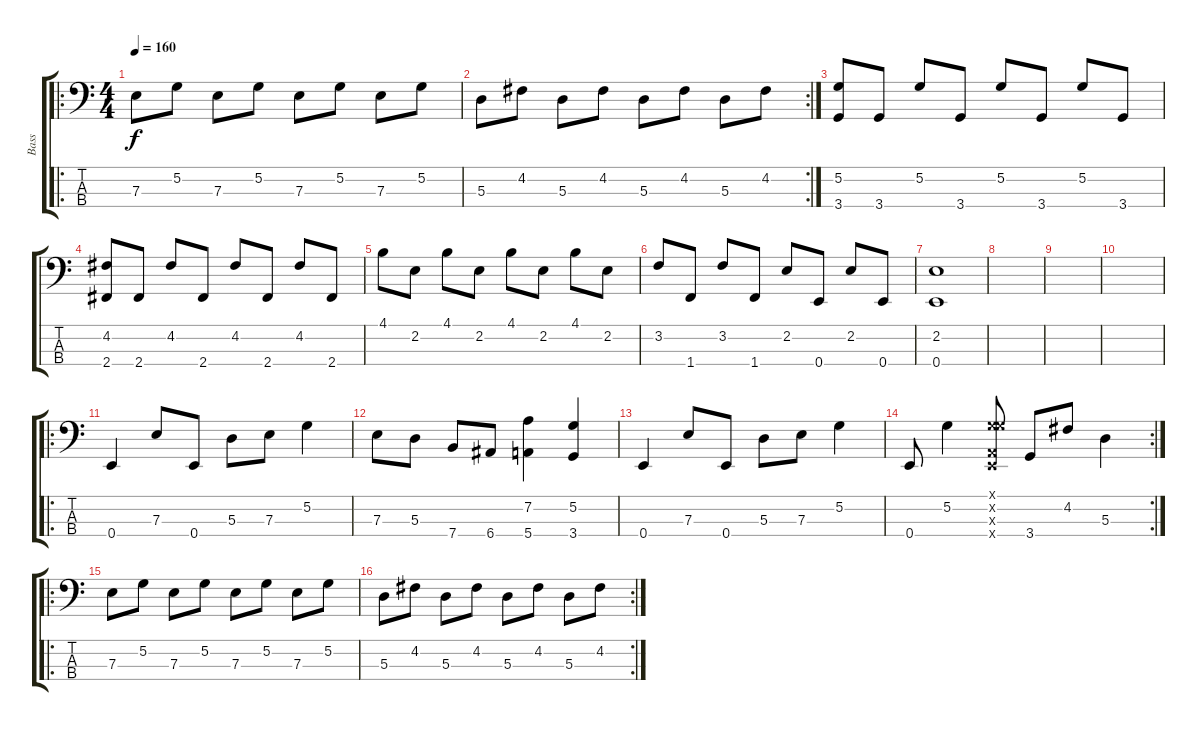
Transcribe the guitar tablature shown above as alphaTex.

\track ("Bass" "Bass") {instrument electricbasspick}
\staff {score tabs}
\tuning (G2 D2 A1 E1) {hide}
\ro
\ts (4 4)
\tempo 160
\clef f4
\ks c
7.3.8{dy f} 5.2.8 7.3.8 5.2.8 7.3.8 5.2.8 7.3.8 5.2.8 |
\rc 2
5.3.8 4.2.8 5.3.8 4.2.8 5.3.8 4.2.8 5.3.8 4.2.8 |
(5.2 3.4).8 3.4.8 5.2.8 3.4.8 5.2.8 3.4.8 5.2.8 3.4.8 |
(4.2 2.4).8 2.4.8 4.2.8 2.4.8 4.2.8 2.4.8 4.2.8 2.4.8 |
4.1.8 2.2.8 4.1.8 2.2.8 4.1.8 2.2.8 4.1.8 2.2.8 |
3.2.8 1.4.8 3.2.8 1.4.8 2.2.8 0.4.8 2.2.8 0.4.8 |
(2.2 0.4).1 |
|
|
|
\ro
0.4.4 7.3.8 0.4.8 5.3.8 7.3.8 5.2.4 |
7.3.8 5.3.8 7.4.8 6.4.8 (7.2 5.4).4 (5.2 3.4).4 |
0.4.4 7.3.8 0.4.8 5.3.8 7.3.8 5.2.4 |
\rc 2
0.4.8 5.2.4 (0.1{x} 5.2{x} 0.3{x} 0.4{x}).8 3.4.8 4.2.8 5.3.4 |
\ro
7.3.8 5.2.8 7.3.8 5.2.8 7.3.8 5.2.8 7.3.8 5.2.8 |
\rc 2
5.3.8 4.2.8 5.3.8 4.2.8 5.3.8 4.2.8 5.3.8 4.2.8
